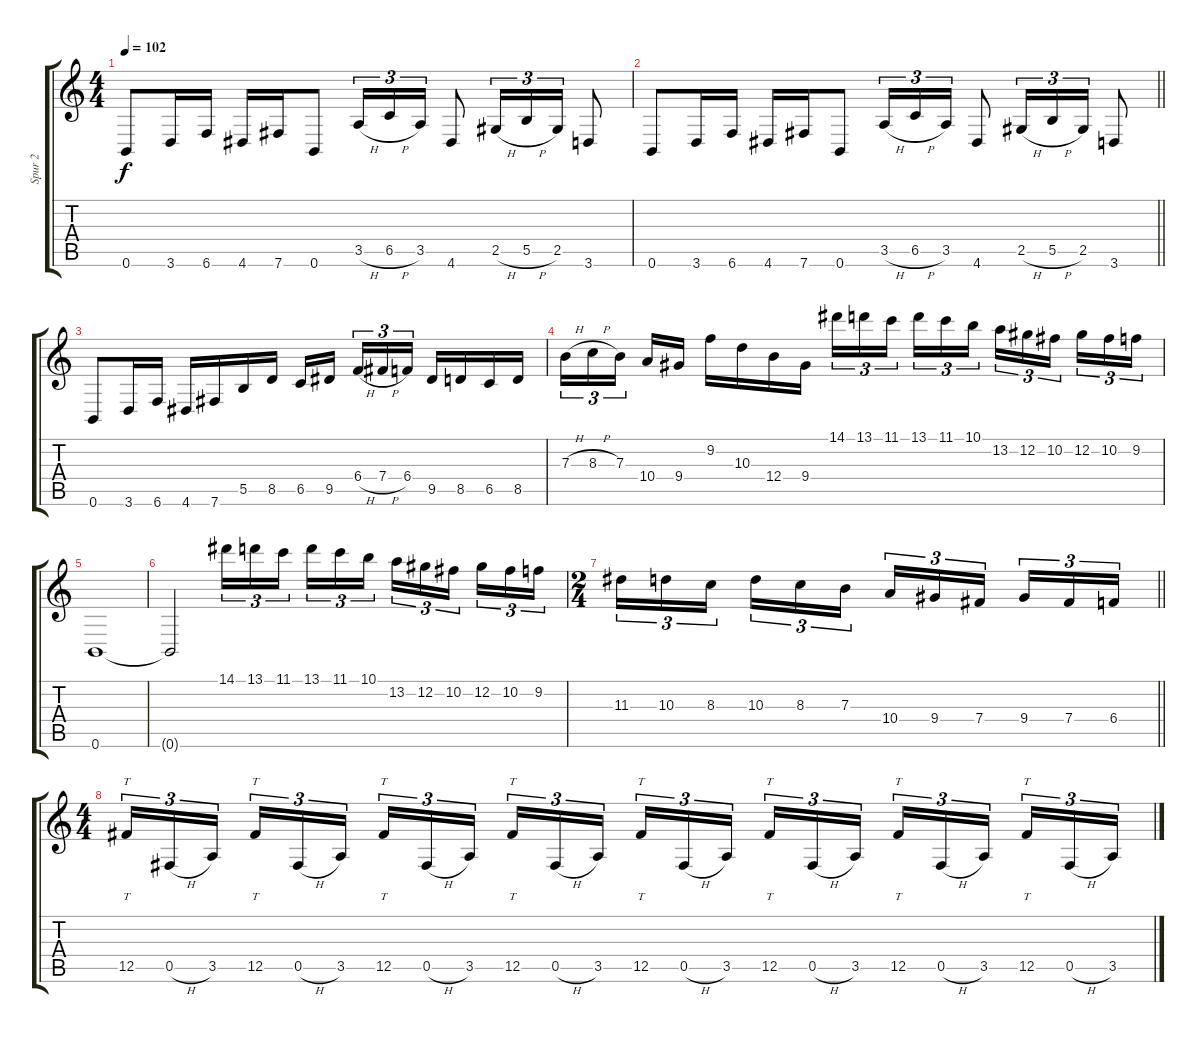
\track ("Spur 2" "Spur 2") {instrument distortionguitar}
\staff {score tabs}
\tuning (Db4 Ab3 E3 B2 Gb2 B1) {hide}
\ts (4 4)
\tempo 102
\clef g2
\ks c
0.6.8{dy f} 3.6.16 6.6.16 4.6.16 7.6.16 0.6.8 3.5{h}.16{tu (3 2)} 6.5{h}.16{tu (3 2)} 3.5.16{tu (3 2)} 4.6.8 2.5{h}.16{tu (3 2)} 5.5{h}.16{tu (3 2)} 2.5.16{tu (3 2)} 3.6.8 |
\barLineRight lightlight
0.6.8 3.6.16 6.6.16 4.6.16 7.6.16 0.6.8 3.5{h}.16{tu (3 2)} 6.5{h}.16{tu (3 2)} 3.5.16{tu (3 2)} 4.6.8 2.5{h}.16{tu (3 2)} 5.5{h}.16{tu (3 2)} 2.5.16{tu (3 2)} 3.6.8 |
0.6.8 3.6.16 6.6.16 4.6.16 7.6.16 5.5.16 8.5.16 6.5.16 9.5.16{beam splitsecondary} 6.4{h}.16{tu (3 2)} 7.4{h}.16{tu (3 2)} 6.4.16{tu (3 2)} 9.5.16 8.5.16 6.5.16 8.5.16 |
7.3{h}.16{tu (3 2)} 8.3{h}.16{tu (3 2)} 7.3.16{tu (3 2) beam splitsecondary} 10.4.16 9.4.16 9.2.16 10.3.16 12.4.16 9.4.16 14.1.16{tu (3 2)} 13.1.16{tu (3 2)} 11.1.16{tu (3 2) beam splitsecondary} 13.1.16{tu (3 2)} 11.1.16{tu (3 2)} 10.1.16{tu (3 2)} 13.2.16{tu (3 2)} 12.2.16{tu (3 2)} 10.2.16{tu (3 2) beam splitsecondary} 12.2.16{tu (3 2)} 10.2.16{tu (3 2)} 9.2.16{tu (3 2)} |
0.6.1 |
0.6{t}.2 14.1.16{tu (3 2)} 13.1.16{tu (3 2)} 11.1.16{tu (3 2) beam splitsecondary} 13.1.16{tu (3 2)} 11.1.16{tu (3 2)} 10.1.16{tu (3 2)} 13.2.16{tu (3 2)} 12.2.16{tu (3 2)} 10.2.16{tu (3 2) beam splitsecondary} 12.2.16{tu (3 2)} 10.2.16{tu (3 2)} 9.2.16{tu (3 2)} |
\ts (2 4)
\barLineRight lightlight
11.3.16{tu (3 2)} 10.3.16{tu (3 2)} 8.3.16{tu (3 2) beam splitsecondary} 10.3.16{tu (3 2)} 8.3.16{tu (3 2)} 7.3.16{tu (3 2)} 10.4.16{tu (3 2)} 9.4.16{tu (3 2)} 7.4.16{tu (3 2) beam splitsecondary} 9.4.16{tu (3 2)} 7.4.16{tu (3 2)} 6.4.16{tu (3 2)} |
\ts (4 4)
12.5.16{tt tu (3 2)} 0.5{h}.16{tu (3 2)} 3.5.16{tu (3 2) beam splitsecondary} 12.5.16{tt tu (3 2)} 0.5{h}.16{tu (3 2)} 3.5.16{tu (3 2)} 12.5.16{tt tu (3 2)} 0.5{h}.16{tu (3 2)} 3.5.16{tu (3 2) beam splitsecondary} 12.5.16{tt tu (3 2)} 0.5{h}.16{tu (3 2)} 3.5.16{tu (3 2)} 12.5.16{tt tu (3 2)} 0.5{h}.16{tu (3 2)} 3.5.16{tu (3 2) beam splitsecondary} 12.5.16{tt tu (3 2)} 0.5{h}.16{tu (3 2)} 3.5.16{tu (3 2)} 12.5.16{tt tu (3 2)} 0.5{h}.16{tu (3 2)} 3.5.16{tu (3 2) beam splitsecondary} 12.5.16{tt tu (3 2)} 0.5{h}.16{tu (3 2)} 3.5.16{tu (3 2)}
